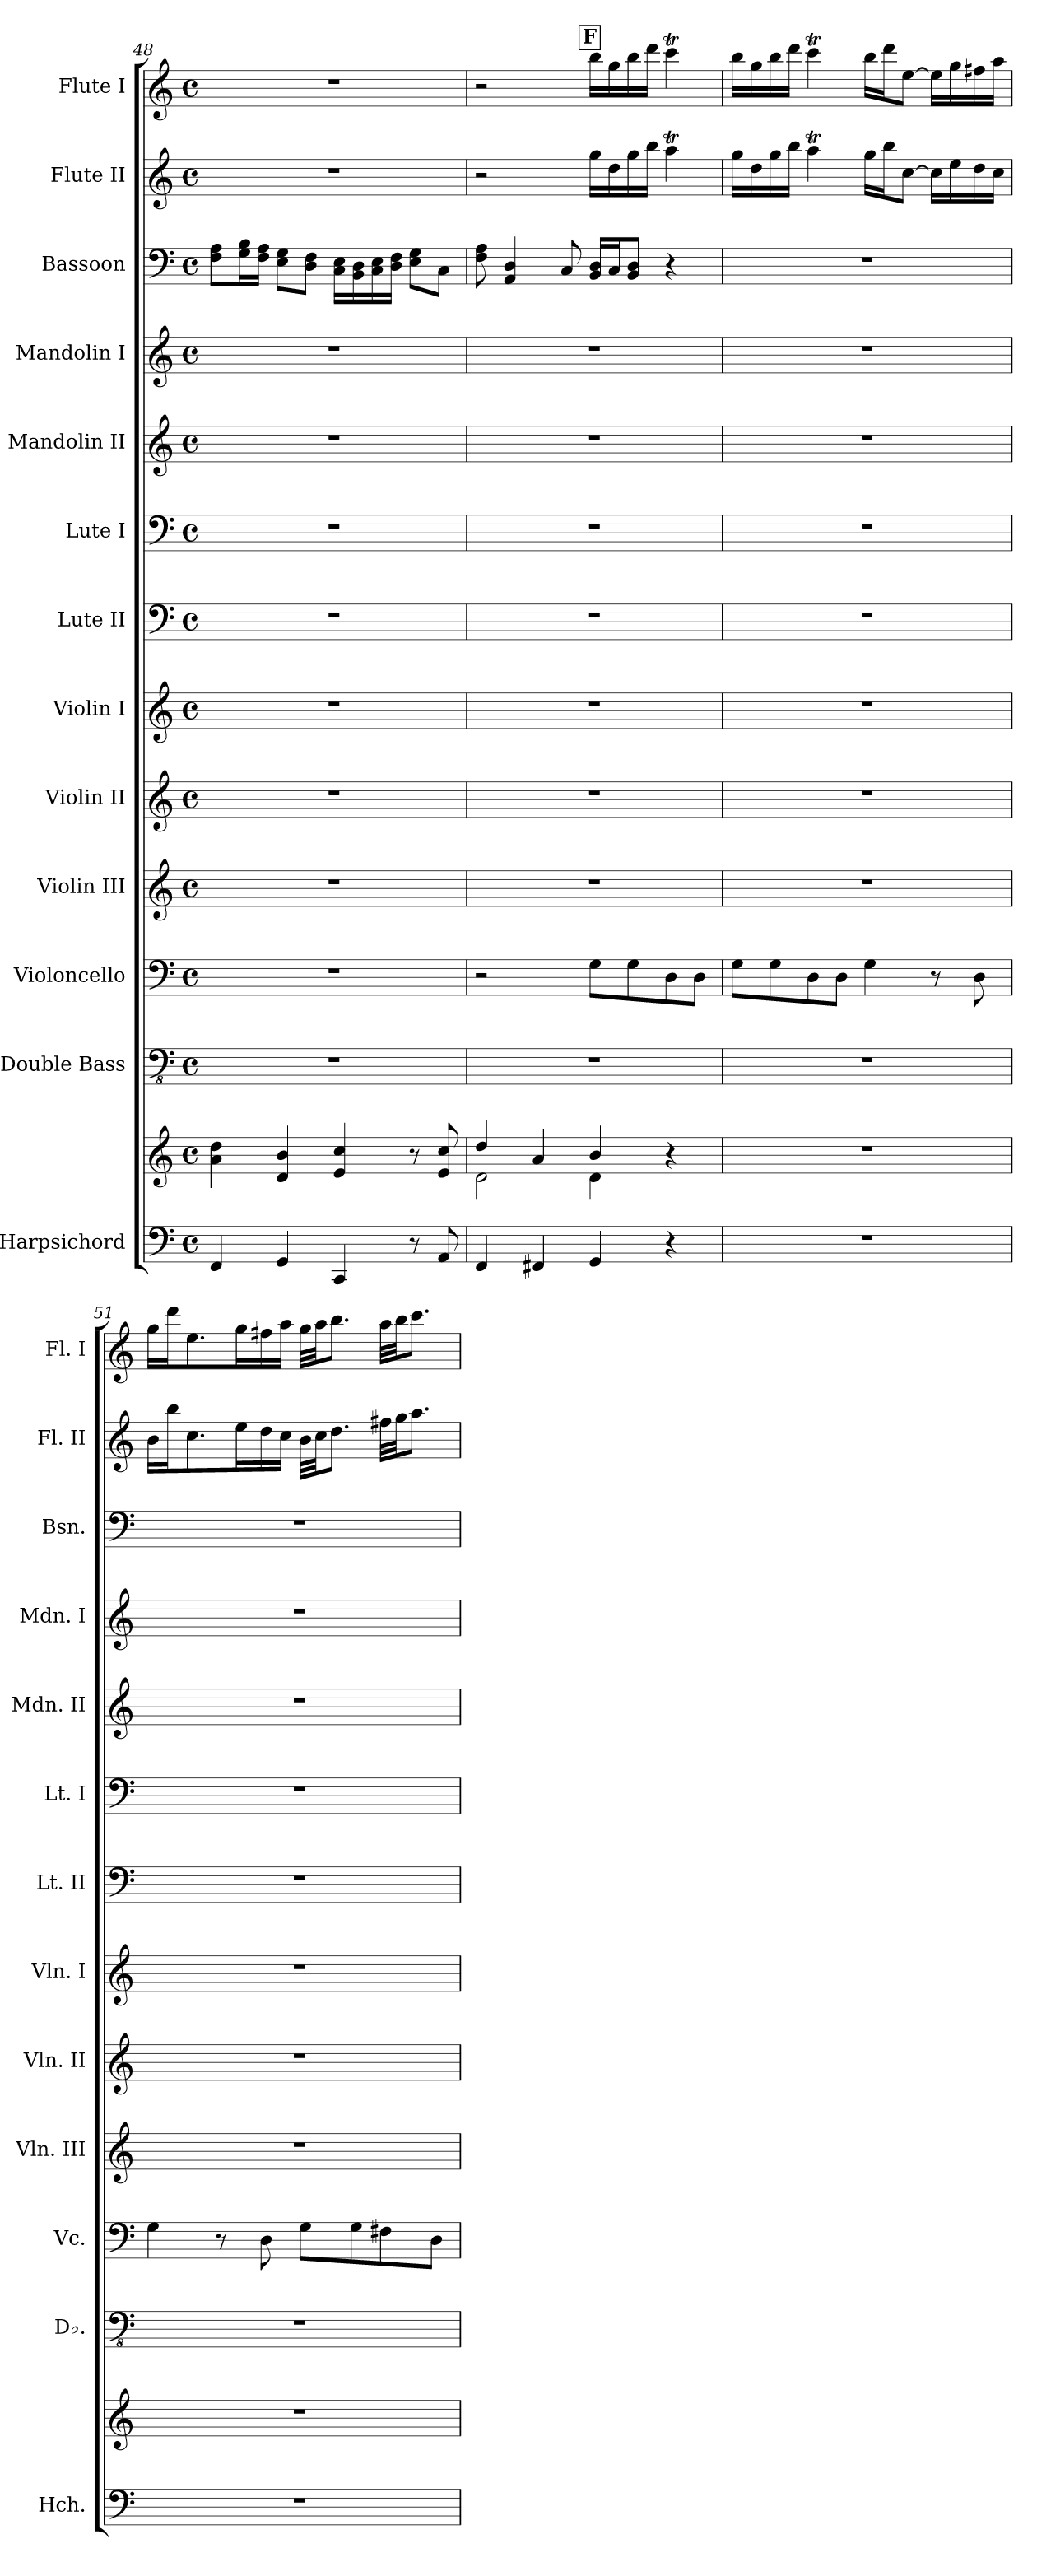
**kern	**kern	**kern	**kern	**kern	**kern	**kern	**kern	**kern	**kern	**kern	**kern	**kern	**kern
*part13	*part13	*part12	*part11	*part10	*part9	*part8	*part7	*part6	*part5	*part4	*part3	*part2	*part1
*staff14	*staff13	*staff12	*staff11	*staff10	*staff9	*staff8	*staff7	*staff6	*staff5	*staff4	*staff3	*staff2	*staff1
*I"Harpsichord	*	*I"Double Bass	*I"Violoncello	*I"Violin III	*I"Violin II	*I"Violin I	*I"Lute II	*I"Lute I	*I"Mandolin II	*I"Mandolin I	*I"Bassoon	*I"Flute II	*I"Flute I
*I'Hch.	*	*I'Db.	*I'Vc.	*I'Vln. III	*I'Vln. II	*I'Vln. I	*I'Lt. II	*I'Lt. I	*I'Mdn. II	*I'Mdn. I	*I'Bsn.	*I'Fl. II	*I'Fl. I
!!LO:PB:g=z
*clefF4	*clefG2	*clefFv4	*clefF4	*clefG2	*clefG2	*clefG2	*clefF4	*clefF4	*clefG2	*clefG2	*clefF4	*clefG2	*clefG2
*	*	*ITrd7c12	*	*	*	*	*	*	*	*	*	*	*
*k[]	*k[]	*k[]	*k[]	*k[]	*k[]	*k[]	*k[]	*k[]	*k[]	*k[]	*k[]	*k[]	*k[]
*M4/4	*M4/4	*M4/4	*M4/4	*M4/4	*M4/4	*M4/4	*M4/4	*M4/4	*M4/4	*M4/4	*M4/4	*M4/4	*M4/4
*met(c)	*met(c)	*met(c)	*met(c)	*met(c)	*met(c)	*met(c)	*met(c)	*met(c)	*met(c)	*met(c)	*met(c)	*met(c)	*met(c)
=48	=48	=48	=48	=48	=48	=48	=48	=48	=48	=48	=48	=48	=48
4FF/	4a\ 4dd\	1r	1r	1r	1r	1r	1r	1r	1r	1r	8F\ 8A\L	1r	1r
.	.	.	.	.	.	.	.	.	.	.	16G\ 16B\L	.	.
.	.	.	.	.	.	.	.	.	.	.	16F\ 16A\JJ	.	.
4GG/	4d/ 4b/	.	.	.	.	.	.	.	.	.	8E\ 8G\L	.	.
.	.	.	.	.	.	.	.	.	.	.	8D\ 8F\J	.	.
4CC/	4e/ 4cc/	.	.	.	.	.	.	.	.	.	16C\ 16E\LL	.	.
.	.	.	.	.	.	.	.	.	.	.	16BB\ 16D\	.	.
.	.	.	.	.	.	.	.	.	.	.	16C\ 16E\	.	.
.	.	.	.	.	.	.	.	.	.	.	16D\ 16F\JJ	.	.
8r	8r	.	.	.	.	.	.	.	.	.	8E\ 8G\L	.	.
8AA/	8e/ 8cc/	.	.	.	.	.	.	.	.	.	8C\J	.	.
!!LO:REH:place=s1:a:B:fs=14:t=F:qo=2
=49	=49	=49	=49	=49	=49	=49	=49	=49	=49	=49	=49	=49	=49
*	*^	*	*	*	*	*	*	*	*	*	*	*	*
4FF/	4dd/	2d\	1r	2r	1r	1r	1r	1r	1r	1r	1r	8F\ 8A\	2r	2r
.	.	.	.	.	.	.	.	.	.	.	.	4AA/ 4D/	.	.
4FF#X/	4a/	.	.	.	.	.	.	.	.	.	.	.	.	.
.	.	.	.	.	.	.	.	.	.	.	.	8C/	.	.
4GG/	4b/	4d\	.	8G\L	.	.	.	.	.	.	.	16BB/ 16D/LL	16gg\LL	16bb\LL
.	.	.	.	.	.	.	.	.	.	.	.	16C/J	16dd\	16gg\
.	.	.	.	8G\	.	.	.	.	.	.	.	8BB/ 8D/J	16gg\	16bb\
.	.	.	.	.	.	.	.	.	.	.	.	.	16bb\JJ	16ddd\JJ
4r	4r	4ryy	.	8D\	.	.	.	.	.	.	.	4r	4aaT\	4cccT\
.	.	.	.	8D\J	.	.	.	.	.	.	.	.	.	.
*	*v	*v	*	*	*	*	*	*	*	*	*	*	*	*
=50	=50	=50	=50	=50	=50	=50	=50	=50	=50	=50	=50	=50	=50
1r	1r	1r	8G\L	1r	1r	1r	1r	1r	1r	1r	1r	16gg\LL	16bb\LL
.	.	.	.	.	.	.	.	.	.	.	.	16dd\	16gg\
.	.	.	8G\	.	.	.	.	.	.	.	.	16gg\	16bb\
.	.	.	.	.	.	.	.	.	.	.	.	16bb\JJ	16ddd\JJ
.	.	.	8D\	.	.	.	.	.	.	.	.	4aaT\	4cccT\
.	.	.	8D\J	.	.	.	.	.	.	.	.	.	.
.	.	.	4G\	.	.	.	.	.	.	.	.	16gg\LL	16bb\LL
.	.	.	.	.	.	.	.	.	.	.	.	16bb\J	16ddd\J
.	.	.	.	.	.	.	.	.	.	.	.	[8cc\J	[8ee\J
.	.	.	8r	.	.	.	.	.	.	.	.	16cc\LL]	16ee\LL]
.	.	.	.	.	.	.	.	.	.	.	.	16ee\	16gg\
.	.	.	8D\	.	.	.	.	.	.	.	.	16dd\	16ff#X\
.	.	.	.	.	.	.	.	.	.	.	.	16cc\JJ	16aa\JJ
!!LO:LB:g=z
=51	=51	=51	=51	=51	=51	=51	=51	=51	=51	=51	=51	=51	=51
1r	1r	1r	4G\	1r	1r	1r	1r	1r	1r	1r	1r	16b\LL	16gg\LL
.	.	.	.	.	.	.	.	.	.	.	.	16bb\J	16ddd\J
.	.	.	.	.	.	.	.	.	.	.	.	8.cc\	8.ee\
.	.	.	8r	.	.	.	.	.	.	.	.	.	.
.	.	.	.	.	.	.	.	.	.	.	.	16ee\L	16gg\L
.	.	.	8D\	.	.	.	.	.	.	.	.	16dd\	16ff#X\
.	.	.	.	.	.	.	.	.	.	.	.	16cc\JJ	16aa\JJ
.	.	.	8G\L	.	.	.	.	.	.	.	.	32b\LLL	32gg\LLL
.	.	.	.	.	.	.	.	.	.	.	.	32cc\JJ	32aa\JJ
.	.	.	.	.	.	.	.	.	.	.	.	8.dd\J	8.bb\J
.	.	.	8G\	.	.	.	.	.	.	.	.	.	.
.	.	.	8F#X\	.	.	.	.	.	.	.	.	32ff#X\LLL	32aa\LLL
.	.	.	.	.	.	.	.	.	.	.	.	32gg\JJ	32bb\JJ
.	.	.	.	.	.	.	.	.	.	.	.	8.aa\J	8.ccc\J
.	.	.	8D\J	.	.	.	.	.	.	.	.	.	.
=	=	=	=	=	=	=	=	=	=	=	=	=	=
*-	*-	*-	*-	*-	*-	*-	*-	*-	*-	*-	*-	*-	*-
